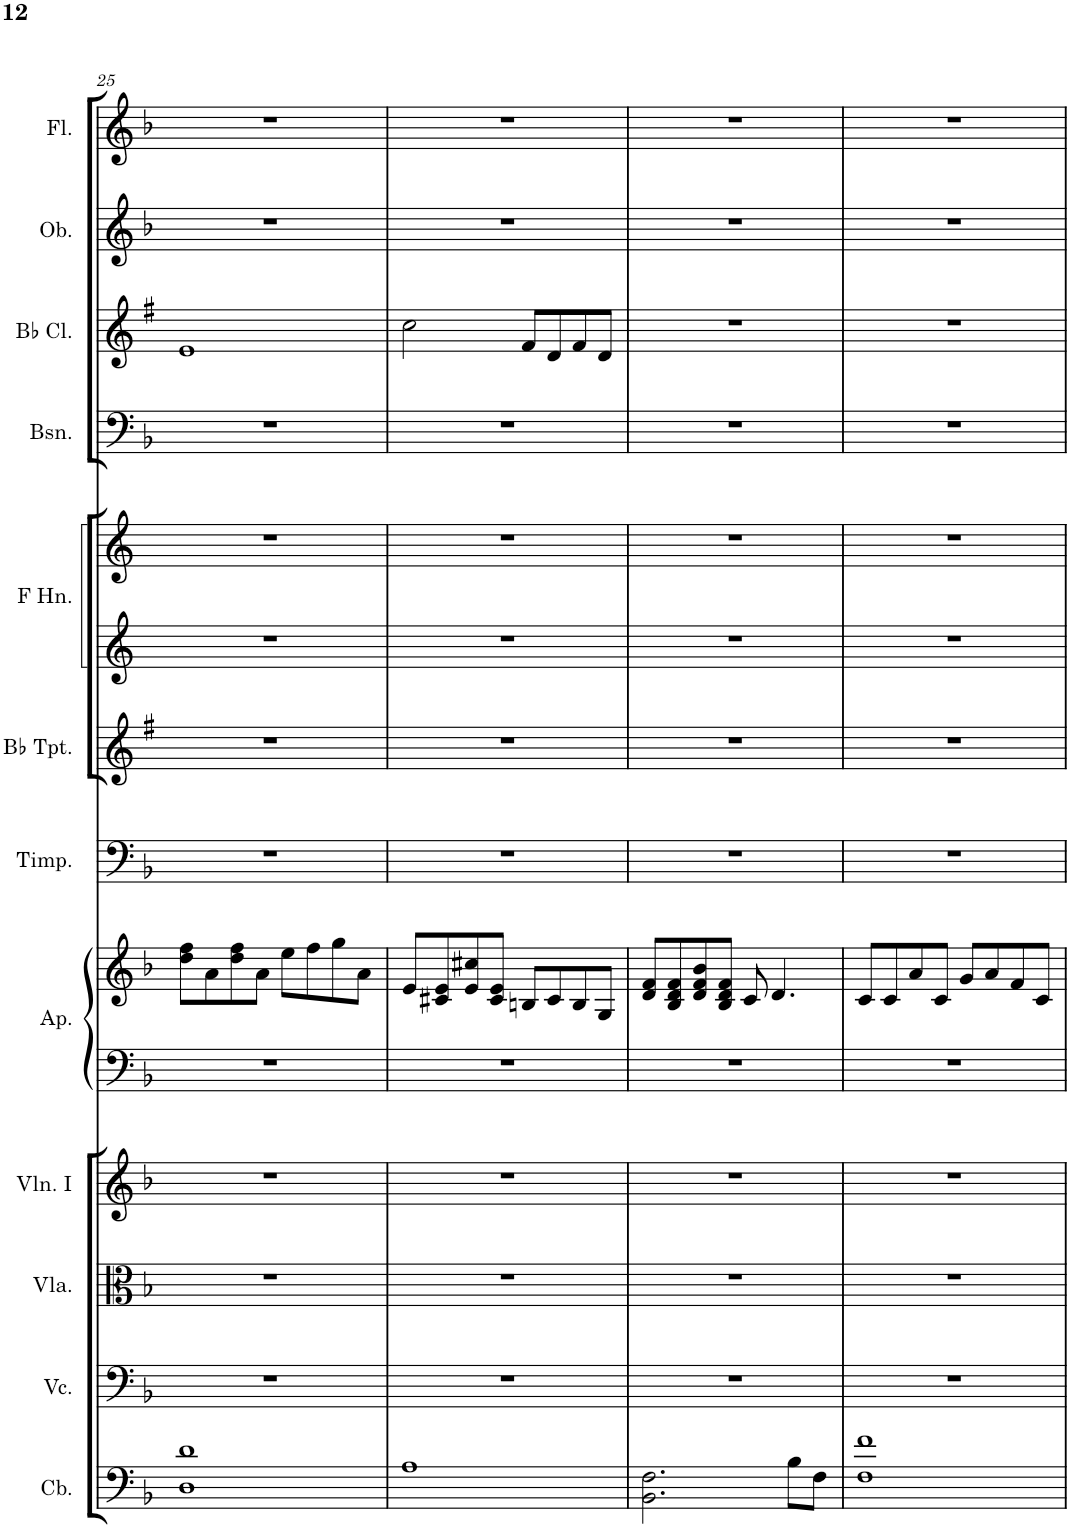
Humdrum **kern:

**kern	**kern	**kern	**kern	**kern	**kern	**kern	**kern	**kern	**kern	**kern	**kern	**kern	**kern
*part12	*part11	*part10	*part9	*part8	*part8	*part7	*part6	*part5	*part5	*part4	*part3	*part2	*part1
*staff14	*staff13	*staff12	*staff11	*staff10	*staff9	*staff8	*staff7	*staff6	*staff5	*staff4	*staff3	*staff2	*staff1
*I"Contrabasses	*I"Violoncellos	*I"Violas	*I"Violins I	*I"Арфа	*	*I"Timpani	*I"Trumpets in Bb	*I"Horns in F	*	*I"Bassoons	*I"Clarinets in Bb	*I"Oboes	*I"Flutes
*I'Cb.	*I'Vc.	*I'Vla.	*I'Vln. I	*	*	*I'Timp.	*	*	*	*I'Bsn.	*	*I'Ob.	*I'Fl.
!!LO:PB:g=z
*clefF4	*clefF4	*clefC3	*clefG2	*clefF4	*clefG2	*clefF4	*clefG2	*clefG2	*clefG2	*clefF4	*clefG2	*clefG2	*clefG2
*Trd7c12	*	*	*	*	*	*	*Trd1c2	*Trd4c7	*Trd4c7	*	*Trd1c2	*	*
*k[b-]	*k[b-]	*k[b-]	*k[b-]	*k[b-]	*k[b-]	*k[b-]	*k[f#]	*k[]	*k[]	*k[b-]	*k[f#]	*k[b-]	*k[b-]
*M4/4	*M4/4	*M4/4	*M4/4	*M4/4	*M4/4	*M4/4	*M4/4	*M4/4	*M4/4	*M4/4	*M4/4	*M4/4	*M4/4
=25	=25	=25	=25	=25	=25	=25	=25	=25	=25	=25	=25	=25	=25
1D 1d	1r	1r	1r	1r	8dd\ 8ff\L	1r	1r	1r	1r	1r	1e	1r	1r
.	.	.	.	.	8a\	.	.	.	.	.	.	.	.
.	.	.	.	.	8dd\ 8ff\	.	.	.	.	.	.	.	.
.	.	.	.	.	8a\J	.	.	.	.	.	.	.	.
.	.	.	.	.	8ee\L	.	.	.	.	.	.	.	.
.	.	.	.	.	8ff\	.	.	.	.	.	.	.	.
.	.	.	.	.	8gg\	.	.	.	.	.	.	.	.
.	.	.	.	.	8a\J	.	.	.	.	.	.	.	.
=26	=26	=26	=26	=26	=26	=26	=26	=26	=26	=26	=26	=26	=26
1A	1r	1r	1r	1r	8e/L	1r	1r	1r	1r	1r	2cc\	1r	1r
.	.	.	.	.	8c#X/ 8e/	.	.	.	.	.	.	.	.
.	.	.	.	.	8e/ 8cc#X/	.	.	.	.	.	.	.	.
.	.	.	.	.	8c#/ 8e/J	.	.	.	.	.	.	.	.
.	.	.	.	.	8Bn/L	.	.	.	.	.	8f#/L	.	.
.	.	.	.	.	8c#/	.	.	.	.	.	8d/	.	.
.	.	.	.	.	8B/	.	.	.	.	.	8f#/	.	.
.	.	.	.	.	8G/J	.	.	.	.	.	8d/J	.	.
=27	=27	=27	=27	=27	=27	=27	=27	=27	=27	=27	=27	=27	=27
2.BB-\ 2.F\	1r	1r	1r	1r	8d/ 8f/L	1r	1r	1r	1r	1r	1r	1r	1r
.	.	.	.	.	8B-/ 8d/ 8f/	.	.	.	.	.	.	.	.
.	.	.	.	.	8d/ 8f/ 8b-/	.	.	.	.	.	.	.	.
.	.	.	.	.	8B-/ 8d/ 8f/J	.	.	.	.	.	.	.	.
.	.	.	.	.	8c/	.	.	.	.	.	.	.	.
.	.	.	.	.	4.d/	.	.	.	.	.	.	.	.
8B-\L	.	.	.	.	.	.	.	.	.	.	.	.	.
8F\J	.	.	.	.	.	.	.	.	.	.	.	.	.
=28	=28	=28	=28	=28	=28	=28	=28	=28	=28	=28	=28	=28	=28
1F 1f	1r	1r	1r	1r	8c/L	1r	1r	1r	1r	1r	1r	1r	1r
.	.	.	.	.	8c/	.	.	.	.	.	.	.	.
.	.	.	.	.	8a/	.	.	.	.	.	.	.	.
.	.	.	.	.	8c/J	.	.	.	.	.	.	.	.
.	.	.	.	.	8g/L	.	.	.	.	.	.	.	.
.	.	.	.	.	8a/	.	.	.	.	.	.	.	.
.	.	.	.	.	8f/	.	.	.	.	.	.	.	.
.	.	.	.	.	8c/J	.	.	.	.	.	.	.	.
=	=	=	=	=	=	=	=	=	=	=	=	=	=
*-	*-	*-	*-	*-	*-	*-	*-	*-	*-	*-	*-	*-	*-
